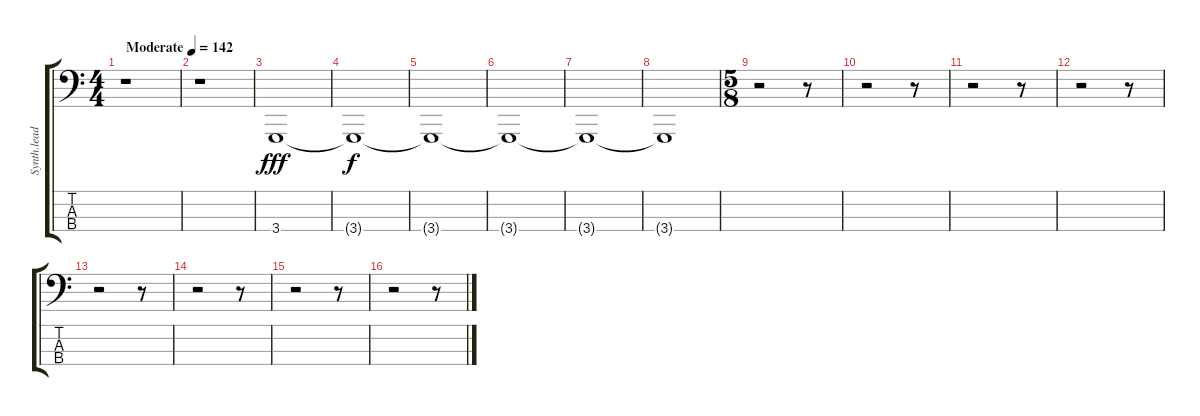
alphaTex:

\track ("Synth.lead(bass)                    " "Synth.lead") {instrument lead2sawtooth}
\staff {score tabs}
\tuning (G2 D2 A1 E1) {hide}
\ts (4 4)
\tempo (142 "Moderate")
\clef f4
\ks c
r.1{dy fff instrument lead2sawtooth} |
r.1 |
3.4.1 |
3.4{t}.1{dy f} |
3.4{t}.1 |
3.4{t}.1 |
3.4{t}.1 |
3.4{t}.1 |
\ts (5 8)
r.2 r.8 |
r.2 r.8 |
r.2 r.8 |
r.2 r.8 |
r.2 r.8 |
r.2 r.8 |
r.2 r.8 |
r.2 r.8
